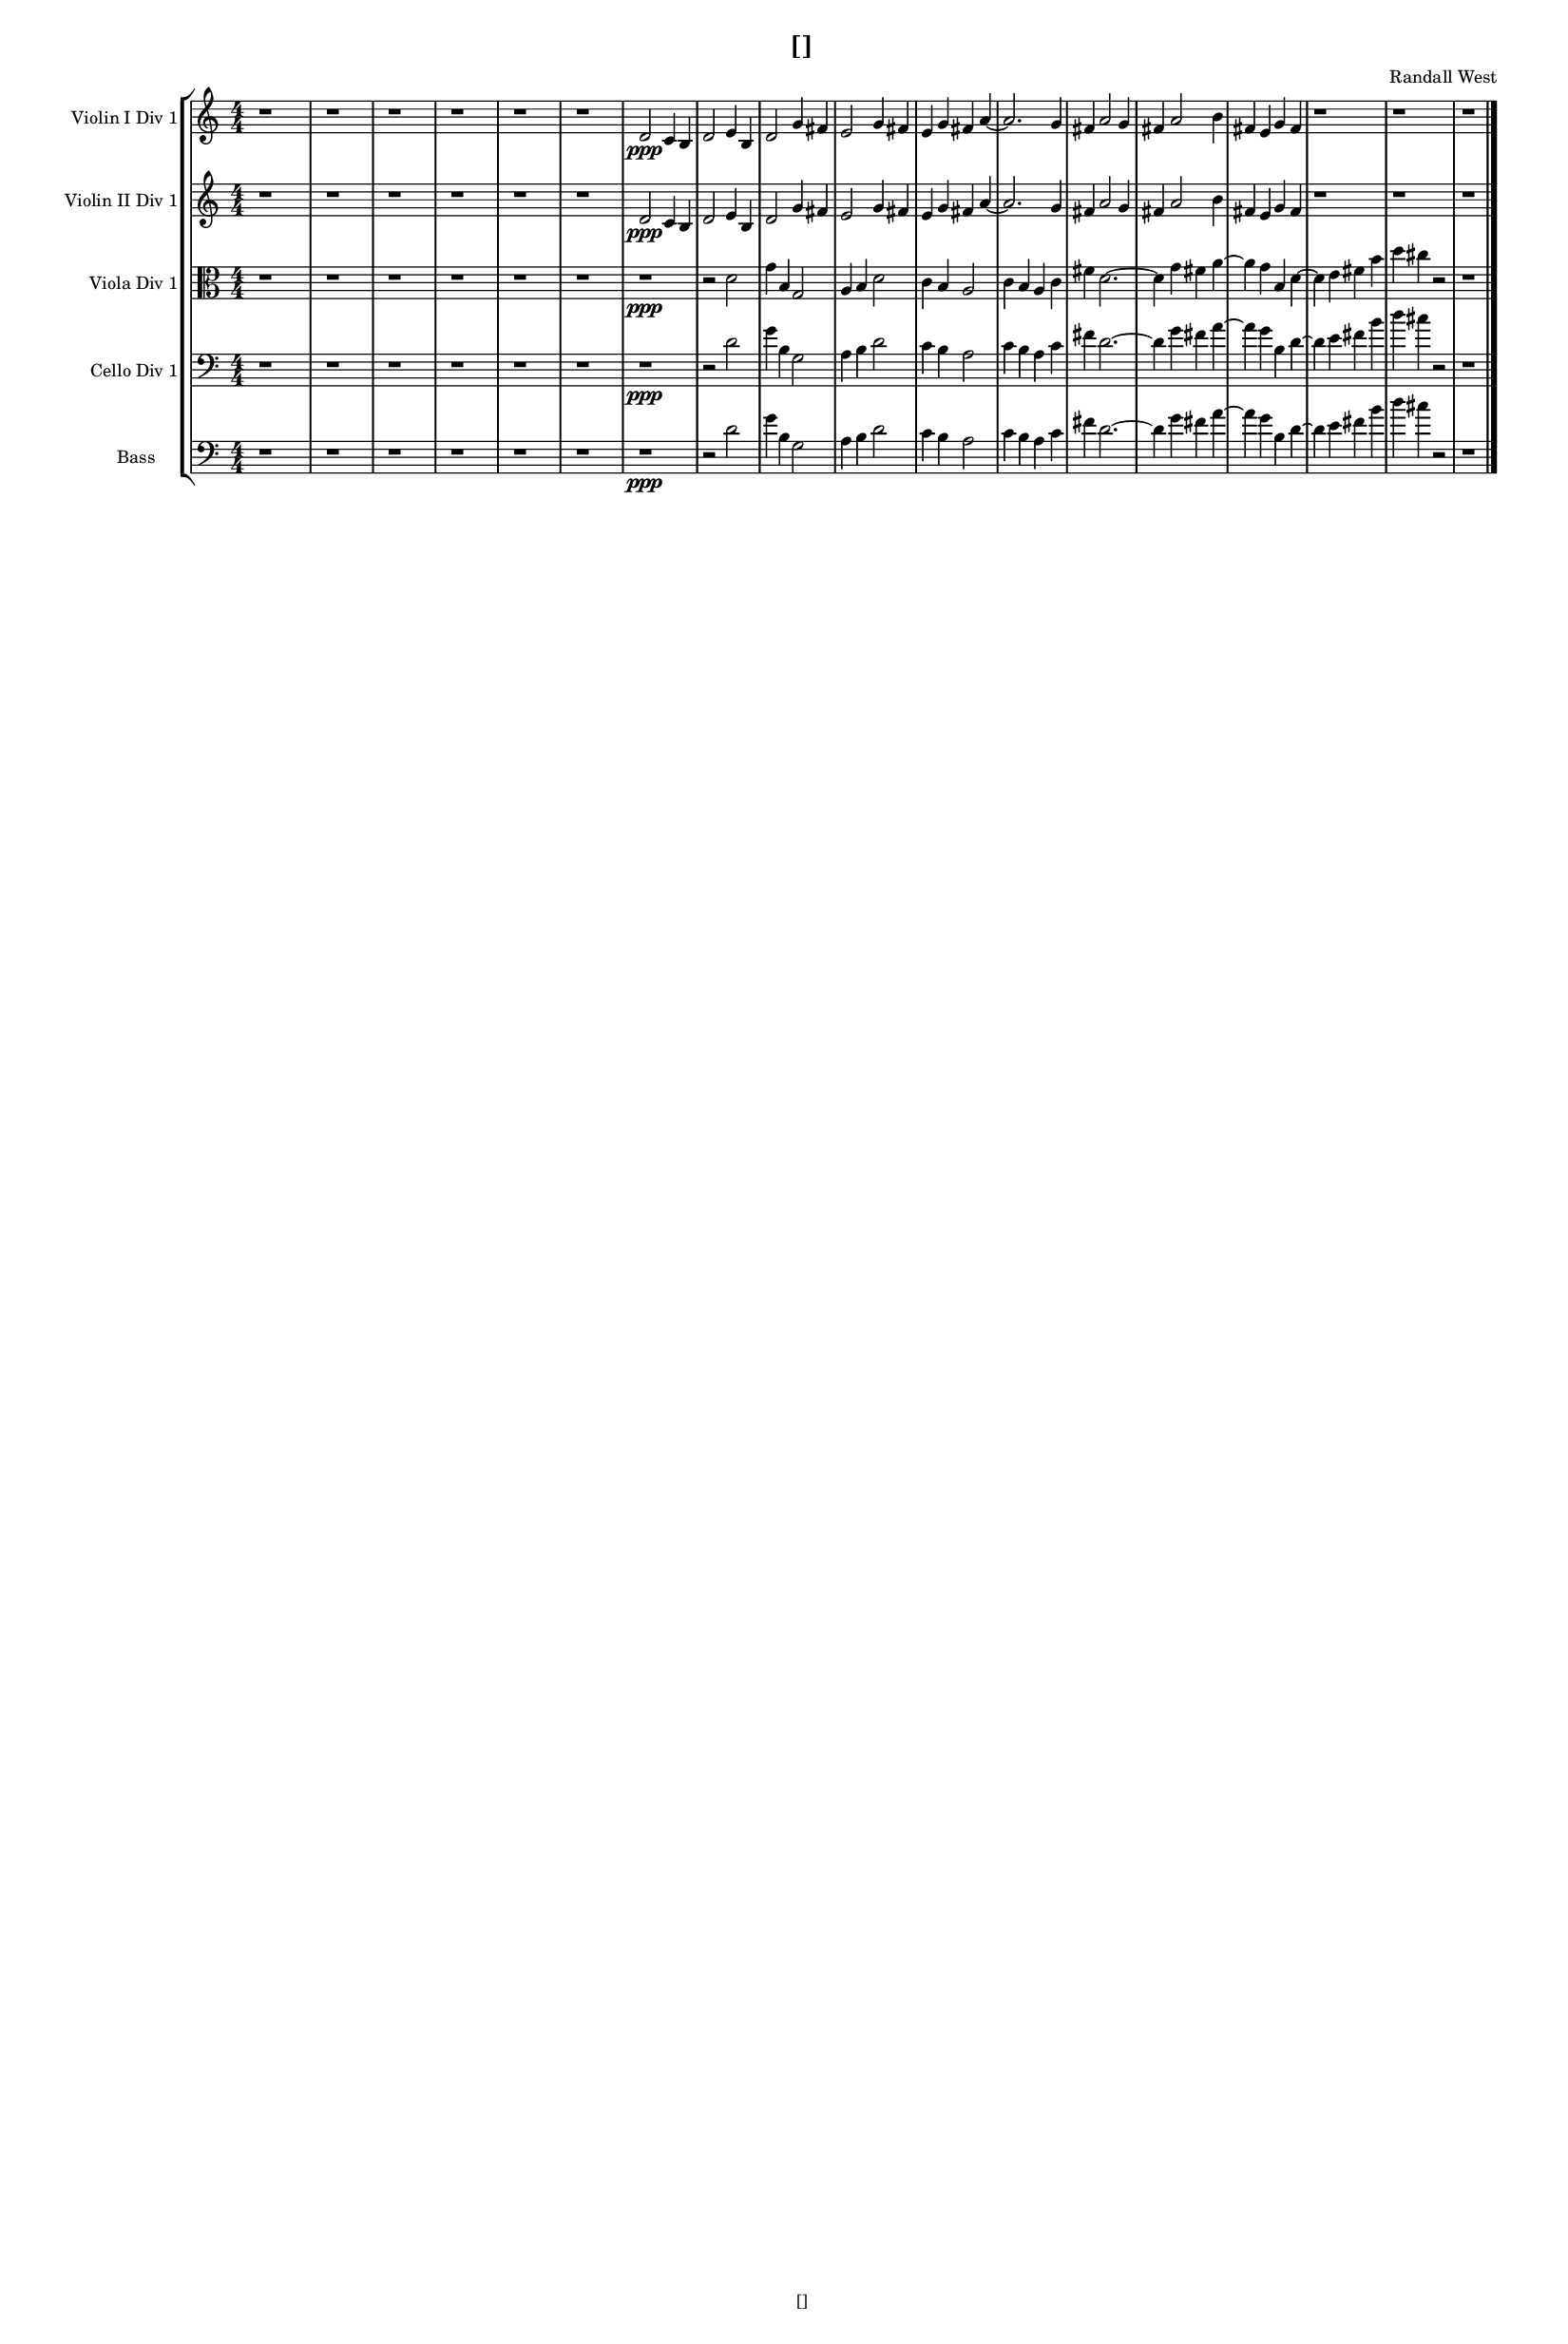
% 2016-09-02 23:32

\version "2.18.2"
\language "english"

#(set-global-staff-size 16)

\header {
    composer = \markup { "Randall West" }
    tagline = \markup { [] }
    title = \markup { [] }
}

\layout {
    \context {
        \Staff \RemoveEmptyStaves
        \override VerticalAxisGroup.remove-first = ##t
    }
    \context {
        \RhythmicStaff \RemoveEmptyStaves
        \override VerticalAxisGroup.remove-first = ##t
    }
    \context {
        \Staff \RemoveEmptyStaves
        \override VerticalAxisGroup.remove-first = ##t
    }
    \context {
        \RhythmicStaff \RemoveEmptyStaves
        \override VerticalAxisGroup.remove-first = ##t
    }
}

\paper {
    bottom-margin = 0.5\in
    left-margin = 0.75\in
    paper-height = 17\in
    paper-width = 11\in
    right-margin = 0.5\in
    system-separator-markup = \slashSeparator
    system-system-spacing = #'((basic-distance . 0) (minimum-distance . 0) (padding . 20) (stretchability . 0))
    top-margin = 0.5\in
}

\score {
    \new Score <<
        \new StaffGroup <<
            \new StaffGroup \with {
                systemStartDelimiter = #'SystemStartSquare
            } <<
                \new Staff {
                    \set Staff.instrumentName = \markup { "Flute 1" }
                    \set Staff.shortInstrumentName = \markup { Fl.1 }
                    {
                        \numericTimeSignature
                        \time 4/4
                        \bar "||"
                        \accidentalStyle modern-cautionary
                        R1 * 12
                    }
                }
                \new Staff {
                    \set Staff.instrumentName = \markup { "Flute 2" }
                    \set Staff.shortInstrumentName = \markup { Fl.2 }
                    {
                        \numericTimeSignature
                        \time 4/4
                        \bar "||"
                        \accidentalStyle modern-cautionary
                        R1 * 12
                    }
                }
                \new Staff {
                    \set Staff.instrumentName = \markup { "Flute 3" }
                    \set Staff.shortInstrumentName = \markup { Fl.3 }
                    {
                        \numericTimeSignature
                        \time 4/4
                        \bar "||"
                        \accidentalStyle modern-cautionary
                        R1 * 12
                    }
                }
            >>
            \new StaffGroup \with {
                systemStartDelimiter = #'SystemStartSquare
            } <<
                \new Staff {
                    \set Staff.instrumentName = \markup { "Oboe 1" }
                    \set Staff.shortInstrumentName = \markup { Ob.1 }
                    {
                        \numericTimeSignature
                        \time 4/4
                        \bar "||"
                        \accidentalStyle modern-cautionary
                        R1 * 12
                    }
                }
                \new Staff {
                    \set Staff.instrumentName = \markup { "Oboe 2" }
                    \set Staff.shortInstrumentName = \markup { Ob.2 }
                    {
                        \numericTimeSignature
                        \time 4/4
                        \bar "||"
                        \accidentalStyle modern-cautionary
                        R1 * 12
                    }
                }
            >>
            \new StaffGroup \with {
                systemStartDelimiter = #'SystemStartSquare
            } <<
                \new Staff {
                    \set Staff.instrumentName = \markup { "Clarinet 1" }
                    \set Staff.shortInstrumentName = \markup { Cl.1 }
                    {
                        \numericTimeSignature
                        \time 4/4
                        \bar "||"
                        \accidentalStyle modern-cautionary
                        R1 * 12
                    }
                }
                \new Staff {
                    \set Staff.instrumentName = \markup { "Clarinet 2" }
                    \set Staff.shortInstrumentName = \markup { Cl.2 }
                    {
                        \numericTimeSignature
                        \time 4/4
                        \bar "||"
                        \accidentalStyle modern-cautionary
                        R1 * 12
                    }
                }
            >>
            \new StaffGroup \with {
                systemStartDelimiter = #'SystemStartSquare
            } <<
                \new Staff {
                    \clef "bass"
                    \set Staff.instrumentName = \markup { "Bassoon 1" }
                    \set Staff.shortInstrumentName = \markup { Bsn.1 }
                    {
                        \numericTimeSignature
                        \time 4/4
                        \bar "||"
                        \accidentalStyle modern-cautionary
                        R1 * 12
                    }
                }
                \new Staff {
                    \clef "bass"
                    \set Staff.instrumentName = \markup { "Bassoon 2" }
                    \set Staff.shortInstrumentName = \markup { Bsn.2 }
                    {
                        \numericTimeSignature
                        \time 4/4
                        \bar "||"
                        \accidentalStyle modern-cautionary
                        R1 * 12
                    }
                }
            >>
        >>
        \new StaffGroup <<
            \new StaffGroup \with {
                systemStartDelimiter = #'SystemStartSquare
            } <<
                \new Staff {
                    \set Staff.instrumentName = \markup { "Horn in F 1" }
                    \set Staff.shortInstrumentName = \markup { Hn.1 }
                    {
                        \numericTimeSignature
                        \time 4/4
                        \bar "||"
                        \accidentalStyle modern-cautionary
                        R1 * 12
                    }
                }
                \new Staff {
                    \set Staff.instrumentName = \markup { "Horn in F 2" }
                    \set Staff.shortInstrumentName = \markup { Hn.2 }
                    {
                        \numericTimeSignature
                        \time 4/4
                        \bar "||"
                        \accidentalStyle modern-cautionary
                        R1 * 12
                    }
                }
            >>
            \new StaffGroup \with {
                systemStartDelimiter = #'SystemStartSquare
            } <<
                \new Staff {
                    \set Staff.instrumentName = \markup { "Trumpet in C 1" }
                    \set Staff.shortInstrumentName = \markup { Tpt.1 }
                    {
                        \numericTimeSignature
                        \time 4/4
                        \bar "||"
                        \accidentalStyle modern-cautionary
                        R1 * 12
                    }
                }
                \new Staff {
                    \set Staff.instrumentName = \markup { "Trumpet in C 2" }
                    \set Staff.shortInstrumentName = \markup { Tpt.2 }
                    {
                        \numericTimeSignature
                        \time 4/4
                        \bar "||"
                        \accidentalStyle modern-cautionary
                        R1 * 12
                    }
                }
            >>
            \new StaffGroup \with {
                systemStartDelimiter = #'SystemStartSquare
            } <<
                \new Staff {
                    \clef "bass"
                    \set Staff.instrumentName = \markup { "Tenor Trombone 1" }
                    \set Staff.shortInstrumentName = \markup { Tbn.1 }
                    {
                        \numericTimeSignature
                        \time 4/4
                        \bar "||"
                        \accidentalStyle modern-cautionary
                        R1 * 12
                    }
                }
                \new Staff {
                    \clef "bass"
                    \set Staff.instrumentName = \markup { "Tenor Trombone 2" }
                    \set Staff.shortInstrumentName = \markup { Tbn.2 }
                    {
                        \numericTimeSignature
                        \time 4/4
                        \bar "||"
                        \accidentalStyle modern-cautionary
                        R1 * 12
                    }
                }
            >>
            \new Staff {
                \clef "bass"
                \set Staff.instrumentName = \markup { Tuba }
                \set Staff.shortInstrumentName = \markup { Tba }
                {
                    \numericTimeSignature
                    \time 4/4
                    \bar "||"
                    \accidentalStyle modern-cautionary
                    R1 * 12
                }
            }
        >>
        \new StaffGroup <<
            \new RhythmicStaff {
                \clef "percussion"
                \set Staff.instrumentName = \markup { "Percussion 1" }
                \set Staff.shortInstrumentName = \markup { Perc.1 }
                {
                    \numericTimeSignature
                    \time 4/4
                    \bar "||"
                    \accidentalStyle modern-cautionary
                    R1 * 12
                }
            }
            \new RhythmicStaff {
                \clef "percussion"
                \set Staff.instrumentName = \markup { "Percussion 2" }
                \set Staff.shortInstrumentName = \markup { Perc.2 }
                {
                    \numericTimeSignature
                    \time 4/4
                    \bar "||"
                    \accidentalStyle modern-cautionary
                    R1 * 12
                }
            }
        >>
        \new StaffGroup <<
            \new StaffGroup \with {
                systemStartDelimiter = #'SystemStartSquare
            } <<
                \new Staff {
                    \set Staff.instrumentName = \markup { "Violin I Div 1" }
                    \set Staff.shortInstrumentName = \markup { Vln.I.1 }
                    {
                        \numericTimeSignature
                        \time 4/4
                        \bar "||"
                        \accidentalStyle modern-cautionary
                        r1
                        r1
                        r1
                        r1
                        r1
                        r1
                        d'2 \ppp
                        c'4
                        b4
                        d'2
                        e'4
                        b4
                        d'2
                        g'4
                        fs'4
                        e'2
                        g'4
                        fs'4
                        e'4
                        g'4
                        fs'4
                        a'4 ~
                        a'2.
                        g'4
                        fs'4
                        a'2
                        g'4
                        fs'4
                        a'2
                        b'4
                        fs'4
                        e'4
                        g'4
                        fs'4
                        r1
                        r1
                        r1
                    }
                }
                \new Staff {
                    \set Staff.instrumentName = \markup { "Violin I Div 2" }
                    \set Staff.shortInstrumentName = \markup { Vln.I.2 }
                    {
                        \numericTimeSignature
                        \time 4/4
                        \bar "||"
                        \accidentalStyle modern-cautionary
                        R1 * 12
                    }
                }
            >>
            \new StaffGroup \with {
                systemStartDelimiter = #'SystemStartSquare
            } <<
                \new Staff {
                    \set Staff.instrumentName = \markup { "Violin II Div 1" }
                    \set Staff.shortInstrumentName = \markup { Vln.II.1 }
                    {
                        \numericTimeSignature
                        \time 4/4
                        \bar "||"
                        \accidentalStyle modern-cautionary
                        r1
                        r1
                        r1
                        r1
                        r1
                        r1
                        d'2 \ppp
                        c'4
                        b4
                        d'2
                        e'4
                        b4
                        d'2
                        g'4
                        fs'4
                        e'2
                        g'4
                        fs'4
                        e'4
                        g'4
                        fs'4
                        a'4 ~
                        a'2.
                        g'4
                        fs'4
                        a'2
                        g'4
                        fs'4
                        a'2
                        b'4
                        fs'4
                        e'4
                        g'4
                        fs'4
                        r1
                        r1
                        r1
                    }
                }
                \new Staff {
                    \set Staff.instrumentName = \markup { "Violin II Div 2" }
                    \set Staff.shortInstrumentName = \markup { Vln.II.2 }
                    {
                        \numericTimeSignature
                        \time 4/4
                        \bar "||"
                        \accidentalStyle modern-cautionary
                        R1 * 12
                    }
                }
            >>
            \new StaffGroup \with {
                systemStartDelimiter = #'SystemStartSquare
            } <<
                \new Staff {
                    \clef "alto"
                    \set Staff.instrumentName = \markup { "Viola Div 1" }
                    \set Staff.shortInstrumentName = \markup { Vla.1 }
                    {
                        \numericTimeSignature
                        \time 4/4
                        \bar "||"
                        \accidentalStyle modern-cautionary
                        r1
                        r1
                        r1
                        r1
                        r1
                        r1
                        r1 \ppp
                        r2
                        d'2
                        g'4
                        b4
                        g2
                        a4
                        b4
                        d'2
                        c'4
                        b4
                        a2
                        c'4
                        b4
                        a4
                        c'4
                        fs'4
                        d'2. ~
                        d'4
                        g'4
                        fs'4
                        a'4 ~
                        a'4
                        g'4
                        b4
                        d'4 ~
                        d'4
                        e'4
                        fs'4
                        b'4
                        d''4
                        cs''4
                        r2
                        r1
                    }
                }
                \new Staff {
                    \clef "alto"
                    \set Staff.instrumentName = \markup { "Viola Div 2" }
                    \set Staff.shortInstrumentName = \markup { Vla.2 }
                    {
                        \numericTimeSignature
                        \time 4/4
                        \bar "||"
                        \accidentalStyle modern-cautionary
                        R1 * 12
                    }
                }
            >>
            \new StaffGroup \with {
                systemStartDelimiter = #'SystemStartSquare
            } <<
                \new Staff {
                    \clef "bass"
                    \set Staff.instrumentName = \markup { "Cello Div 1" }
                    \set Staff.shortInstrumentName = \markup { Vc.1 }
                    {
                        \numericTimeSignature
                        \time 4/4
                        \bar "||"
                        \accidentalStyle modern-cautionary
                        r1
                        r1
                        r1
                        r1
                        r1
                        r1
                        r1 \ppp
                        r2
                        d'2
                        g'4
                        b4
                        g2
                        a4
                        b4
                        d'2
                        c'4
                        b4
                        a2
                        c'4
                        b4
                        a4
                        c'4
                        fs'4
                        d'2. ~
                        d'4
                        g'4
                        fs'4
                        a'4 ~
                        a'4
                        g'4
                        b4
                        d'4 ~
                        d'4
                        e'4
                        fs'4
                        b'4
                        d''4
                        cs''4
                        r2
                        r1
                    }
                }
                \new Staff {
                    \clef "bass"
                    \set Staff.instrumentName = \markup { "Cello Div 2" }
                    \set Staff.shortInstrumentName = \markup { Vc.2 }
                    {
                        \numericTimeSignature
                        \time 4/4
                        \bar "||"
                        \accidentalStyle modern-cautionary
                        R1 * 12
                    }
                }
            >>
            \new Staff {
                \clef "bass"
                \set Staff.instrumentName = \markup { Bass }
                \set Staff.shortInstrumentName = \markup { Cb }
                {
                    \numericTimeSignature
                    \time 4/4
                    \bar "||"
                    \accidentalStyle modern-cautionary
                    r1
                    r1
                    r1
                    r1
                    r1
                    r1
                    r1 \ppp
                    r2
                    d'2
                    g'4
                    b4
                    g2
                    a4
                    b4
                    d'2
                    c'4
                    b4
                    a2
                    c'4
                    b4
                    a4
                    c'4
                    fs'4
                    d'2. ~
                    d'4
                    g'4
                    fs'4
                    a'4 ~
                    a'4
                    g'4
                    b4
                    d'4 ~
                    d'4
                    e'4
                    fs'4
                    b'4
                    d''4
                    cs''4
                    r2
                    r1
                    \bar "|."
                }
            }
        >>
    >>
}